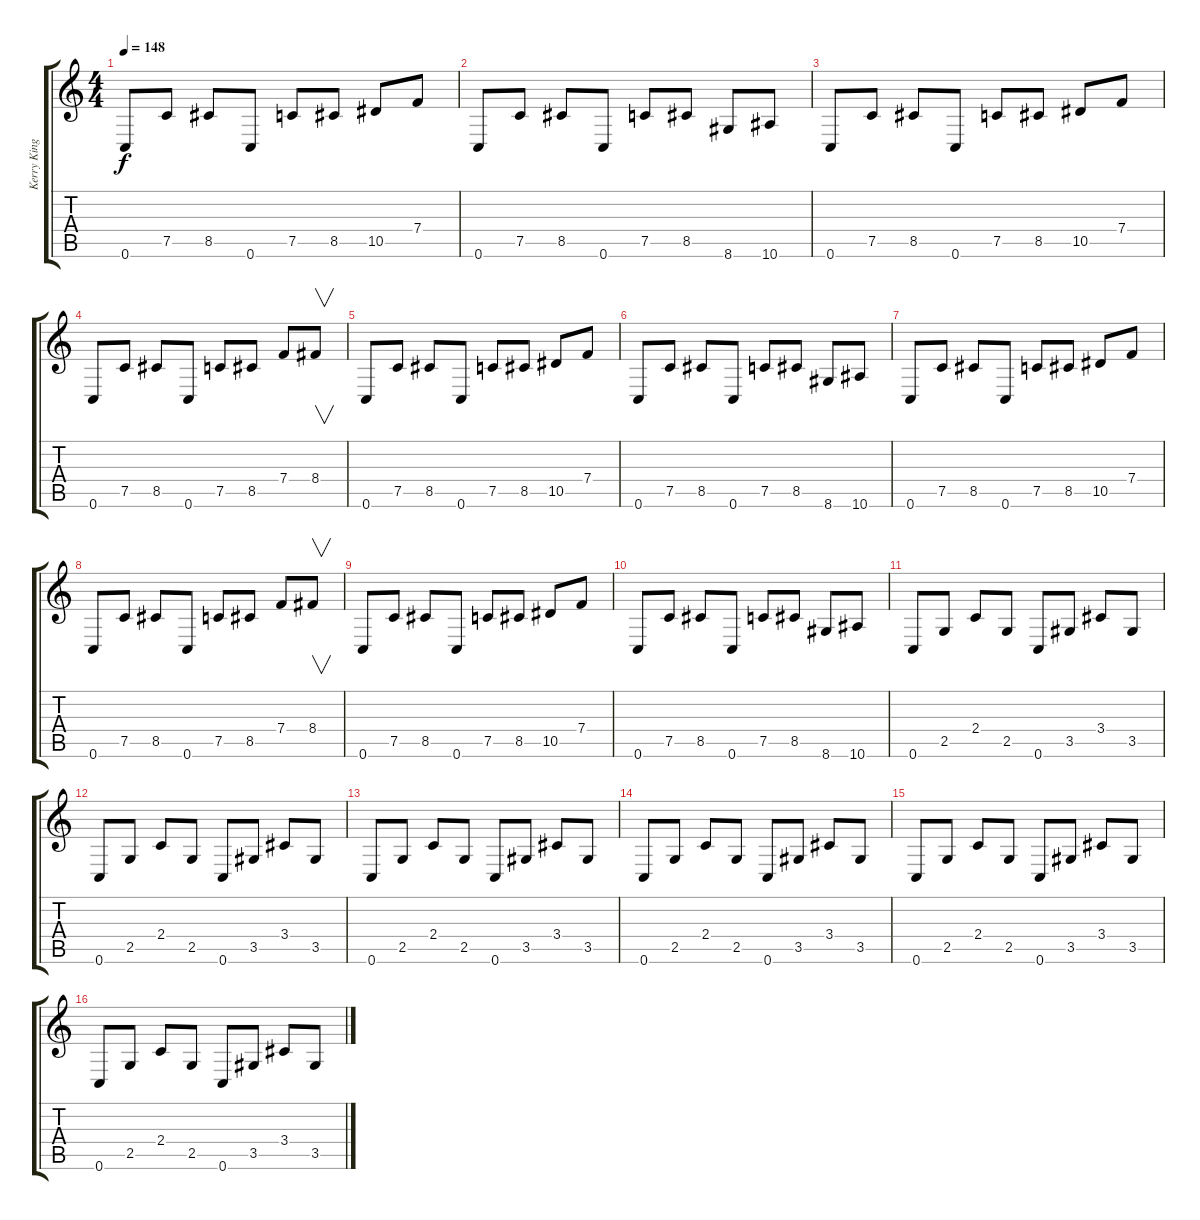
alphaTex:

\track ("Kerry King" "Kerry King") {instrument distortionguitar}
\staff {score tabs}
\tuning (C4 G3 Eb3 Bb2 F2 C2) {hide}
\ts (4 4)
\tempo 148
\clef g2
\ks c
0.6.8{dy f} 7.5.8 8.5.8 0.6.8 7.5.8 8.5.8 10.5.8 7.4.8 |
0.6.8 7.5.8 8.5.8 0.6.8 7.5.8 8.5.8 8.6.8 10.6.8 |
0.6.8 7.5.8 8.5.8 0.6.8 7.5.8 8.5.8 10.5.8 7.4.8 |
0.6.8 7.5.8 8.5.8 0.6.8 7.5.8 8.5.8 7.4.8 8.4.8{v} |
0.6.8 7.5.8 8.5.8 0.6.8 7.5.8 8.5.8 10.5.8 7.4.8 |
0.6.8 7.5.8 8.5.8 0.6.8 7.5.8 8.5.8 8.6.8 10.6.8 |
0.6.8 7.5.8 8.5.8 0.6.8 7.5.8 8.5.8 10.5.8 7.4.8 |
0.6.8 7.5.8 8.5.8 0.6.8 7.5.8 8.5.8 7.4.8 8.4.8{v} |
0.6.8 7.5.8 8.5.8 0.6.8 7.5.8 8.5.8 10.5.8 7.4.8 |
0.6.8 7.5.8 8.5.8 0.6.8 7.5.8 8.5.8 8.6.8 10.6.8 |
0.6.8 2.5.8 2.4.8 2.5.8 0.6.8 3.5.8 3.4.8 3.5.8 |
0.6.8 2.5.8 2.4.8 2.5.8 0.6.8 3.5.8 3.4.8 3.5.8 |
0.6.8 2.5.8 2.4.8 2.5.8 0.6.8 3.5.8 3.4.8 3.5.8 |
0.6.8 2.5.8 2.4.8 2.5.8 0.6.8 3.5.8 3.4.8 3.5.8 |
0.6.8 2.5.8 2.4.8 2.5.8 0.6.8 3.5.8 3.4.8 3.5.8 |
0.6.8 2.5.8 2.4.8 2.5.8 0.6.8 3.5.8 3.4.8 3.5.8
